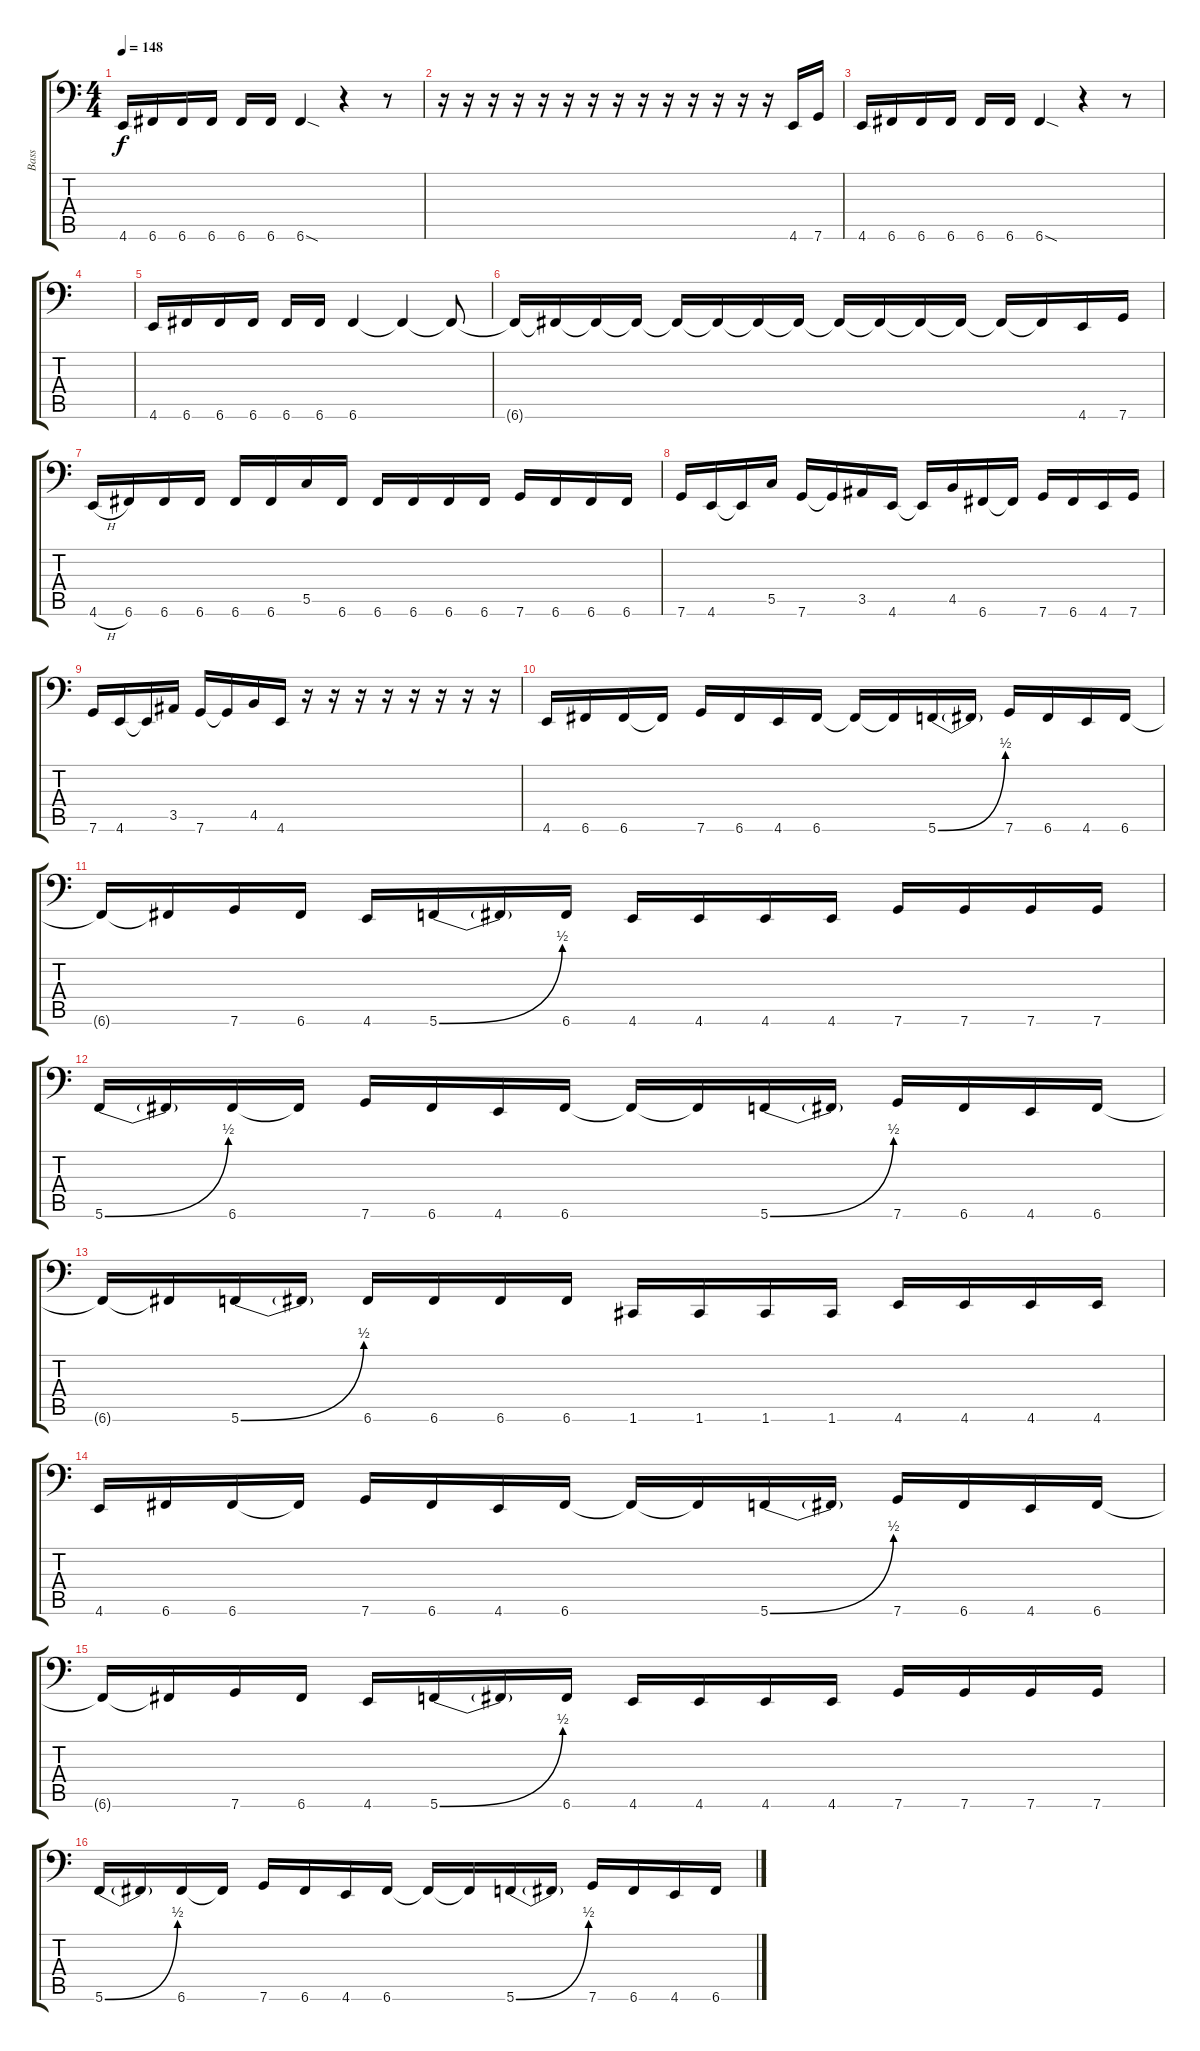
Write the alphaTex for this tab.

\track ("Bass" "Bass") {instrument electricbassfinger}
\staff {score tabs}
\tuning (D3 A2 F2 C2 G1 C1) {hide}
\ts (4 4)
\tempo 148
\clef f4
\ks c
4.6.16{dy f instrument electricbassfinger} 6.6.16 6.6.16 6.6.16 6.6.16 6.6.16 6.6{sod}.4 r.4 r.8 |
r.16 r.16 r.16 r.16 r.16 r.16 r.16 r.16 r.16 r.16 r.16 r.16 r.16 r.16 4.6.16 7.6.16 |
4.6.16 6.6.16 6.6.16 6.6.16 6.6.16 6.6.16 6.6{sod}.4 r.4 r.8 |
|
4.6.16 6.6.16 6.6.16 6.6.16 6.6.16 6.6.16 6.6.4 6.6{t}.4 6.6{t}.8 |
6.6{t}.16 6.6{t}.16 6.6{t}.16 6.6{t}.16 6.6{t}.16 6.6{t}.16 6.6{t}.16 6.6{t}.16 6.6{t}.16 6.6{t}.16 6.6{t}.16 6.6{t}.16 6.6{t}.16 6.6{t}.16 4.6.16 7.6.16 |
4.6{h}.16 6.6.16 6.6.16 6.6.16 6.6.16 6.6.16 5.5.16 6.6.16 6.6.16 6.6.16 6.6.16 6.6.16 7.6.16 6.6.16 6.6.16 6.6.16 |
7.6.16 4.6.16 4.6{t}.16 5.5.16 7.6.16 7.6{t}.16 3.5.16 4.6.16 4.6{t}.16 4.5.16 6.6.16 6.6{t}.16 7.6.16 6.6.16 4.6.16 7.6.16 |
7.6.16 4.6.16 4.6{t}.16 3.5.16 7.6.16 7.6{t}.16 4.5.16 4.6.16 r.16 r.16 r.16 r.16 r.16 r.16 r.16 r.16 |
4.6.16 6.6.16 6.6.16 6.6{t}.16 7.6.16 6.6.16 4.6.16 6.6.16 6.6{t}.16 6.6{t}.16 5.6{be (bend 0 0 60 2)}.16 5.6{t}.16 7.6.16 6.6.16 4.6.16 6.6.16 |
6.6{t}.16 6.6{t}.16 7.6.16 6.6.16 4.6.16 5.6{be (bend 0 0 60 2)}.16 5.6{t}.16 6.6.16 4.6.16 4.6.16 4.6.16 4.6.16 7.6.16 7.6.16 7.6.16 7.6.16 |
5.6{be (bend 0 0 60 2)}.16 5.6{t}.16 6.6.16 6.6{t}.16 7.6.16 6.6.16 4.6.16 6.6.16 6.6{t}.16 6.6{t}.16 5.6{be (bend 0 0 60 2)}.16 5.6{t}.16 7.6.16 6.6.16 4.6.16 6.6.16 |
6.6{t}.16 6.6{t}.16 5.6{be (bend 0 0 60 2)}.16 5.6{t}.16 6.6.16 6.6.16 6.6.16 6.6.16 1.6.16 1.6.16 1.6.16 1.6.16 4.6.16 4.6.16 4.6.16 4.6.16 |
4.6.16 6.6.16 6.6.16 6.6{t}.16 7.6.16 6.6.16 4.6.16 6.6.16 6.6{t}.16 6.6{t}.16 5.6{be (bend 0 0 60 2)}.16 5.6{t}.16 7.6.16 6.6.16 4.6.16 6.6.16 |
6.6{t}.16 6.6{t}.16 7.6.16 6.6.16 4.6.16 5.6{be (bend 0 0 60 2)}.16 5.6{t}.16 6.6.16 4.6.16 4.6.16 4.6.16 4.6.16 7.6.16 7.6.16 7.6.16 7.6.16 |
5.6{be (bend 0 0 60 2)}.16 5.6{t}.16 6.6.16 6.6{t}.16 7.6.16 6.6.16 4.6.16 6.6.16 6.6{t}.16 6.6{t}.16 5.6{be (bend 0 0 60 2)}.16 5.6{t}.16 7.6.16 6.6.16 4.6.16 6.6.16
